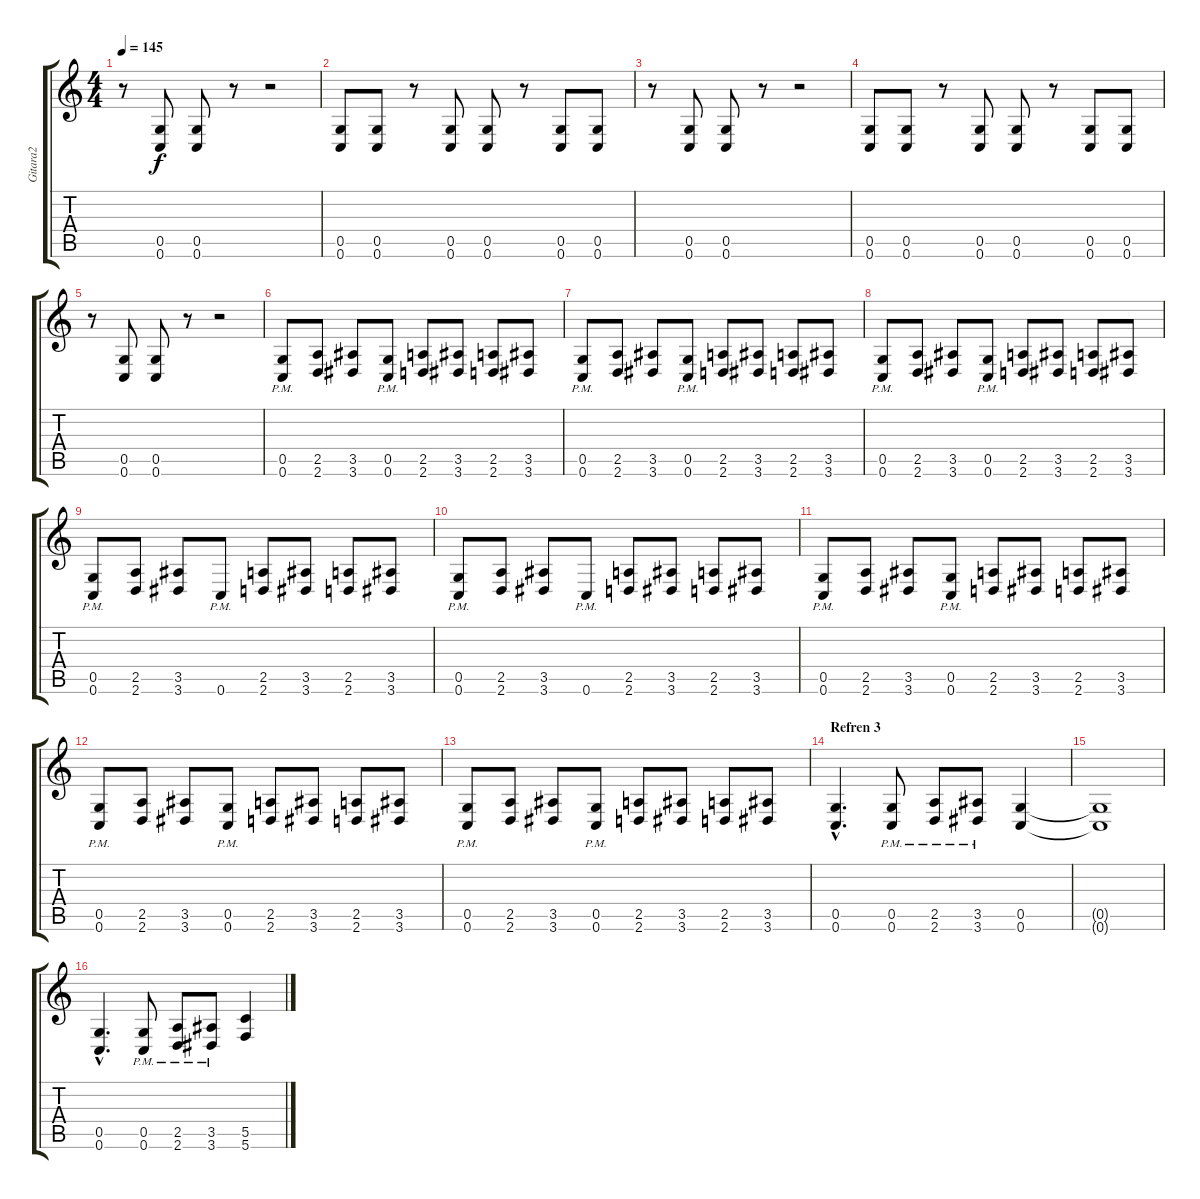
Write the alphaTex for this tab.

\track ("Gitara2" "Gitara2") {instrument distortionguitar}
\staff {score tabs}
\tuning (D4 A3 F3 C3 G2 C2) {hide}
\ts (4 4)
\tempo 145
\clef g2
\ks c
r.8{dy f} (0.5 0.6).8 (0.5 0.6).8 r.8 r.2 |
(0.5 0.6).8 (0.5 0.6).8 r.8 (0.5 0.6).8 (0.5 0.6).8 r.8 (0.5 0.6).8 (0.5 0.6).8 |
r.8 (0.5 0.6).8 (0.5 0.6).8 r.8 r.2 |
(0.5 0.6).8 (0.5 0.6).8 r.8 (0.5 0.6).8 (0.5 0.6).8 r.8 (0.5 0.6).8 (0.5 0.6).8 |
r.8 (0.5 0.6).8 (0.5 0.6).8 r.8 r.2 |
(0.5{pm} 0.6{pm}).8 (2.5 2.6).8 (3.5 3.6).8 (0.5{pm} 0.6{pm}).8 (2.5 2.6).8 (3.5 3.6).8 (2.5 2.6).8 (3.5 3.6).8 |
(0.5{pm} 0.6{pm}).8 (2.5 2.6).8 (3.5 3.6).8 (0.5{pm} 0.6{pm}).8 (2.5 2.6).8 (3.5 3.6).8 (2.5 2.6).8 (3.5 3.6).8 |
(0.5{pm} 0.6{pm}).8 (2.5 2.6).8 (3.5 3.6).8 (0.5{pm} 0.6{pm}).8 (2.5 2.6).8 (3.5 3.6).8 (2.5 2.6).8 (3.5 3.6).8 |
(0.5{pm} 0.6{pm}).8 (2.5 2.6).8 (3.5 3.6).8 0.6{pm}.8 (2.5 2.6).8 (3.5 3.6).8 (2.5 2.6).8 (3.5 3.6).8 |
(0.5{pm} 0.6{pm}).8 (2.5 2.6).8 (3.5 3.6).8 0.6{pm}.8 (2.5 2.6).8 (3.5 3.6).8 (2.5 2.6).8 (3.5 3.6).8 |
(0.5{pm} 0.6{pm}).8 (2.5 2.6).8 (3.5 3.6).8 (0.5{pm} 0.6{pm}).8 (2.5 2.6).8 (3.5 3.6).8 (2.5 2.6).8 (3.5 3.6).8 |
(0.5{pm} 0.6{pm}).8 (2.5 2.6).8 (3.5 3.6).8 (0.5{pm} 0.6{pm}).8 (2.5 2.6).8 (3.5 3.6).8 (2.5 2.6).8 (3.5 3.6).8 |
(0.5{pm} 0.6{pm}).8 (2.5 2.6).8 (3.5 3.6).8 (0.5{pm} 0.6{pm}).8 (2.5 2.6).8 (3.5 3.6).8 (2.5 2.6).8 (3.5 3.6).8 |
\section ("" "Refren 3")
(0.5{hac} 0.6{hac}).4{d} (0.5{pm} 0.6{pm}).8 (2.5{pm} 2.6{pm}).8 (3.5{pm} 3.6{pm}).8 (0.5 0.6).4 |
(0.5{t} 0.6{t}).1 |
(0.5{hac} 0.6{hac}).4{d} (0.5{pm} 0.6{pm}).8 (2.5{pm} 2.6{pm}).8 (3.5{pm} 3.6{pm}).8 (5.5 5.6).4
